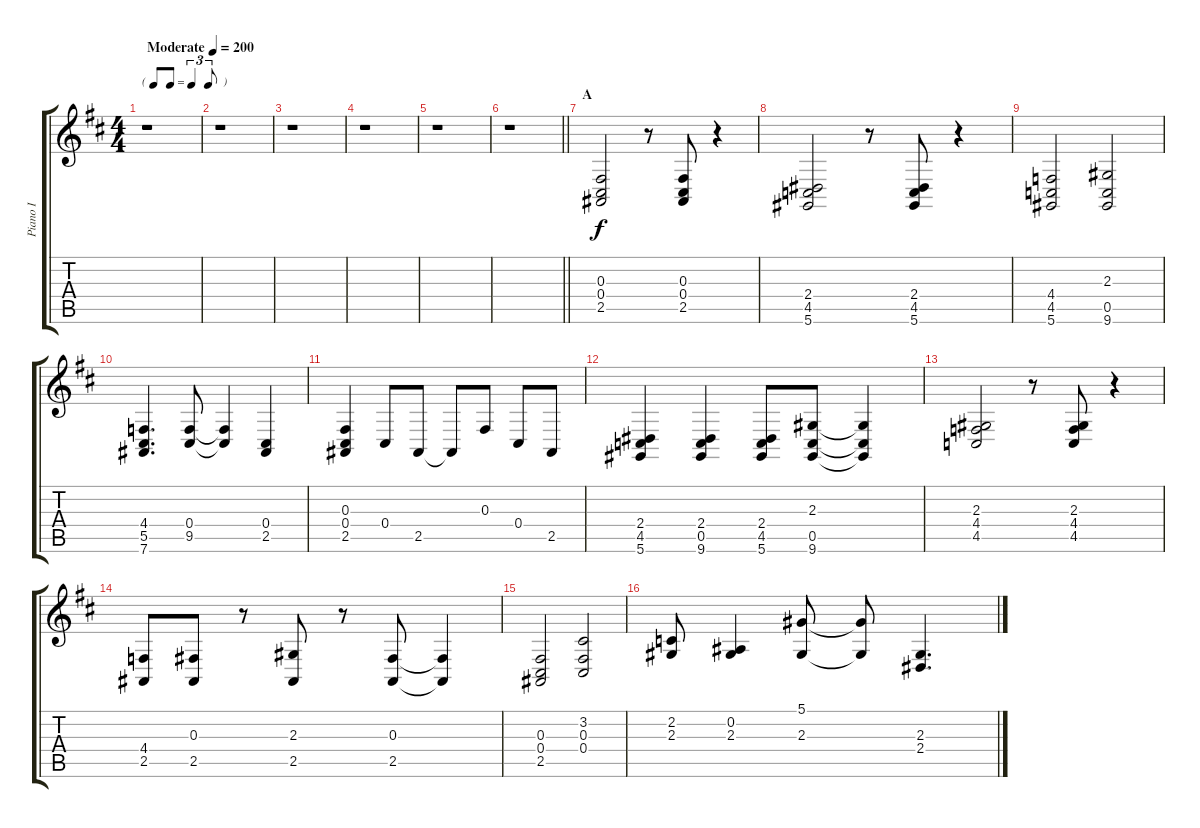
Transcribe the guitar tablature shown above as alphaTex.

\track ("Piano I" "Piano I") {instrument brightacousticpiano}
\staff {score tabs}
\tuning (Eb4 Bb3 Gb3 Db3 Ab2 Eb2) {hide}
\ts (4 4)
\tf triplet8th
\tempo (200 "Moderate")
\clef g2
\ks d
r.1{dy f instrument brightacousticpiano} |
r.1 |
r.1 |
r.1 |
r.1 |
\barLineRight lightlight
r.1 |
\section ("" "A")
(0.3 0.4 2.5).2 r.8 (0.3 0.4 2.5).8 r.4 |
(2.4 4.5 5.6).2 r.8 (2.4 4.5 5.6).8 r.4 |
(4.4 4.5 5.6).2 (2.3 0.5 9.6).2 |
(4.4 5.5 7.6).4{d} (0.4 9.5).8 (0.4{t} 9.5{t}).4 (0.4 2.5).4 |
(0.3 0.4 2.5).4 0.4.8 2.5.8 2.5{t}.8 0.3.8 0.4.8 2.5.8 |
(2.4 4.5 5.6).4 (2.4 0.5 9.6).4 (2.4 4.5 5.6).8 (2.3 0.5 9.6).8 (2.3{t} 0.5{t} 9.6{t}).4 |
(2.3 4.4 4.5).2 r.8 (2.3 4.4 4.5).8 r.4 |
(4.4 2.5).8 (0.3 2.5).8 r.8 (2.3 2.5).8 r.8 (0.3 2.5).8 (0.3{t} 2.5{t}).4 |
(0.3 0.4 2.5).2 (3.2 0.3 0.4).2 |
(2.2 2.3).8 (0.2 2.3).4 (5.1 2.3).8 (5.1{t} 2.3{t}).8 (2.3 2.4).4{d}
